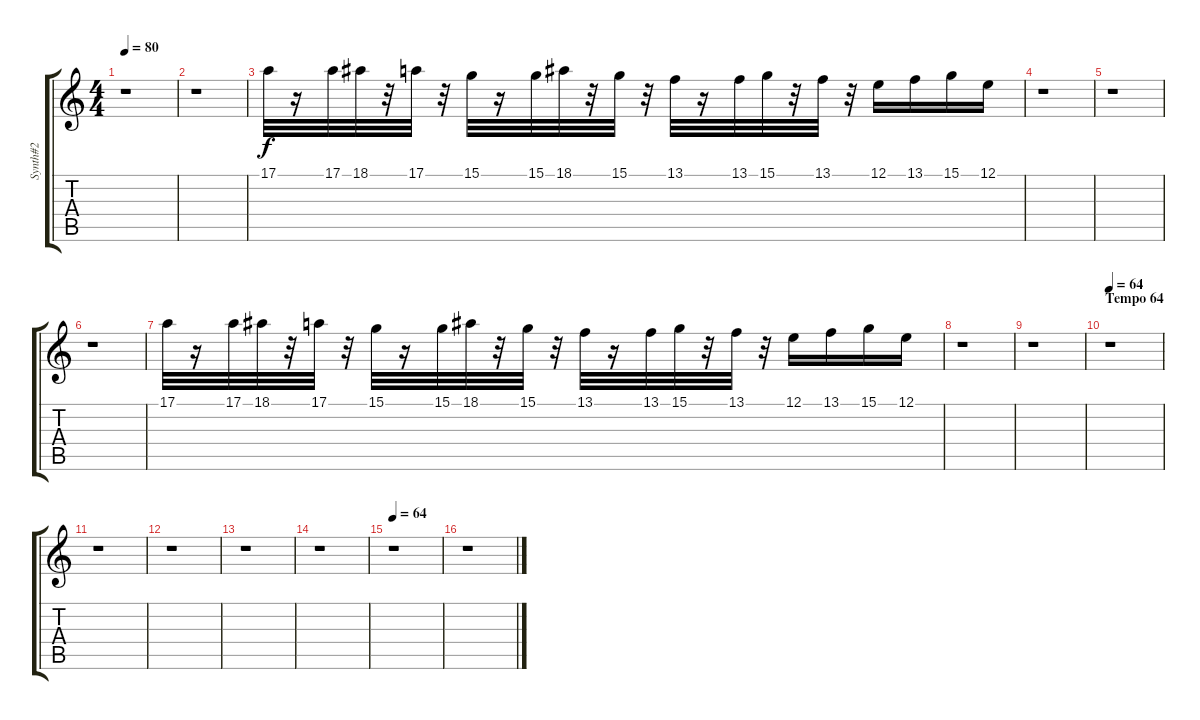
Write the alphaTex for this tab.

\track ("Synth#2" "Synth#2") {instrument stringensemble1}
\staff {score tabs}
\tuning (E4 B3 G3 D3 A2 E2) {hide}
\ts (4 4)
\tempo 80
\clef g2
\ks c
r.1{dy f} |
r.1 |
17.1.32 r.16 17.1.32 18.1.32 r.32 17.1.32 r.32 15.1.32 r.16 15.1.32 18.1.32 r.32 15.1.32 r.32 13.1.32 r.16 13.1.32 15.1.32 r.32 13.1.32 r.32 12.1.16 13.1.16 15.1.16 12.1.16 |
r.1 |
r.1 |
r.1 |
17.1.32 r.16 17.1.32 18.1.32 r.32 17.1.32 r.32 15.1.32 r.16 15.1.32 18.1.32 r.32 15.1.32 r.32 13.1.32 r.16 13.1.32 15.1.32 r.32 13.1.32 r.32 12.1.16 13.1.16 15.1.16 12.1.16 |
r.1 |
r.1 |
\section ("" "Tempo 64")
\tempo 64
r.1 |
r.1 |
r.1 |
r.1 |
r.1 |
\tempo 64
r.1 |
r.1
